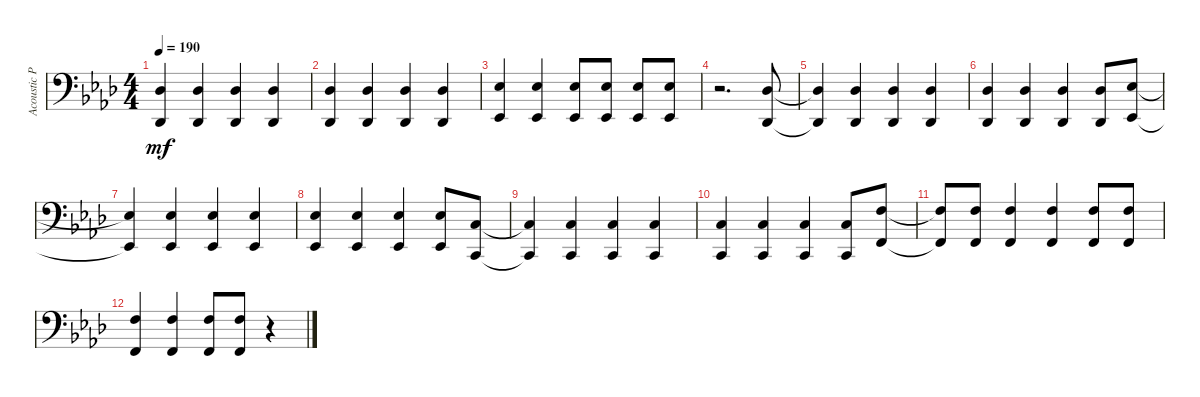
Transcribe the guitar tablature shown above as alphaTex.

\track ("Acoustic Piano (Staff 2)" "Acoustic P") {instrument violin}
\staff {score}
\tuning (E4 B3 G3 D3 A2 E2 B1) {hide}
\ts (4 4)
\tempo 190
\clef f4
\ks ab
(4.5{t} 2.7{t}).4{dy mf} (4.5 2.7).4 (4.5 2.7).4 (4.5 2.7).4 |
(4.5 2.7).4 (4.5 2.7).4 (4.5 2.7).4 (4.5 2.7).4 |
(1.4 4.7).4 (1.4 4.7).4 (1.4 4.7).8 (1.4 4.7).8 (1.4 4.7).8 (1.4 4.7).8 |
r.2{d} (4.5 2.7).8 |
(4.5{t} 2.7{t}).4 (4.5 2.7).4 (4.5 2.7).4 (4.5 2.7).4 |
(4.5 2.7).4 (4.5 2.7).4 (4.5 2.7).4 (4.5 2.7).8 (1.4 4.7).8 |
(1.4{t} 4.7{t}).4 (1.4 4.7).4 (1.4 4.7).4 (1.4 4.7).4 |
(1.4 4.7).4 (1.4 4.7).4 (1.4 4.7).4 (1.4 4.7).8 (3.5 1.7).8 |
(3.5{t} 1.7{t}).4 (3.5 1.7).4 (3.5 1.7).4 (3.5 1.7).4 |
(3.5 1.7).4 (3.5 1.7).4 (3.5 1.7).4 (3.5 1.7).8 (3.4 1.6).8 |
(3.4{t} 1.6{t}).8 (3.4 1.6).8 (3.4 1.6).4 (3.4 1.6).4 (3.4 1.6).8 (3.4 1.6).8 |
(3.4 1.6).4 (3.4 1.6).4 (3.4 1.6).8 (3.4 1.6).8 r.4
